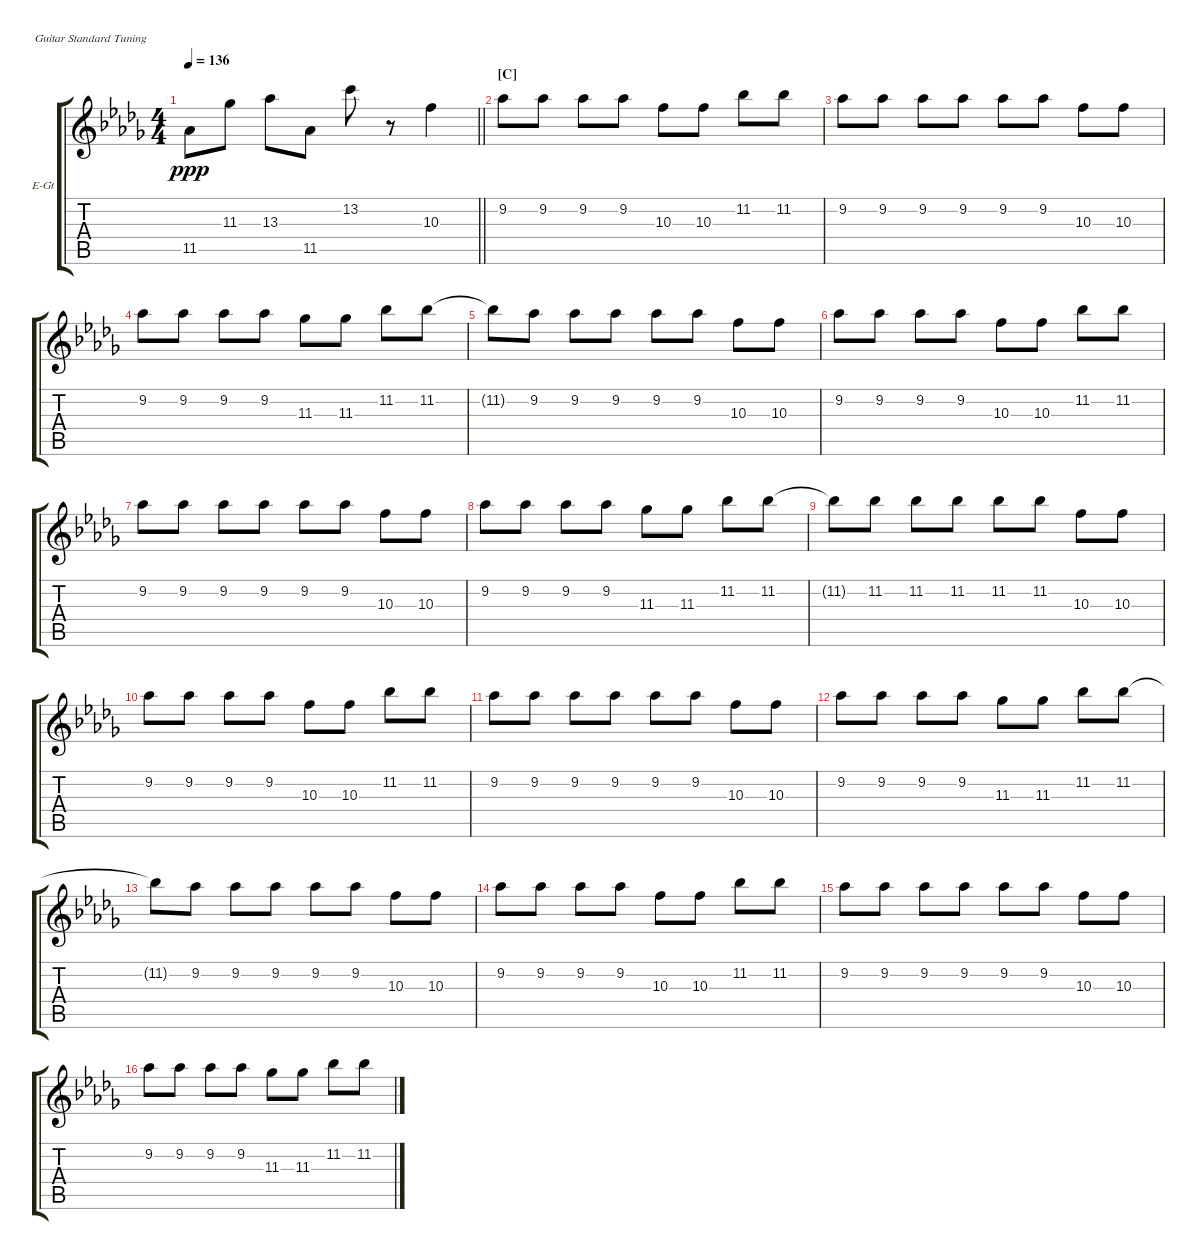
\bracketExtendMode groupsimilarinstruments
\firstSystemTrackNameOrientation horizontal
\otherSystemsTrackNameOrientation horizontal
\track ("Nick Valensi" "E-Gt") {instrument overdrivenguitar}
\staff {score tabs}
\tuning (E4 B3 G3 D3 A2 E2)
\ts (4 4)
\tempo 136
\clef g2
\barLineRight lightlight
\ks db
11.5.8{dy ppp} 11.3.8 13.3.8 11.5.8 13.2.8 r.8 10.3.4 |
\section ("C" "")
9.2.8 9.2.8 9.2.8 9.2.8 10.3.8 10.3.8 11.2.8 11.2.8 |
9.2.8 9.2.8 9.2.8 9.2.8 9.2.8 9.2.8 10.3.8 10.3.8 |
9.2.8 9.2.8 9.2.8 9.2.8 11.3.8 11.3.8 11.2.8 11.2.8 |
11.2{t}.8 9.2.8 9.2.8 9.2.8 9.2.8 9.2.8 10.3.8 10.3.8 |
9.2.8 9.2.8 9.2.8 9.2.8 10.3.8 10.3.8 11.2.8 11.2.8 |
9.2.8 9.2.8 9.2.8 9.2.8 9.2.8 9.2.8 10.3.8 10.3.8 |
9.2.8 9.2.8 9.2.8 9.2.8 11.3.8 11.3.8 11.2.8 11.2.8 |
11.2{t}.8 11.2.8 11.2.8 11.2.8 11.2.8 11.2.8 10.3.8 10.3.8 |
9.2.8 9.2.8 9.2.8 9.2.8 10.3.8 10.3.8 11.2.8 11.2.8 |
9.2.8 9.2.8 9.2.8 9.2.8 9.2.8 9.2.8 10.3.8 10.3.8 |
9.2.8 9.2.8 9.2.8 9.2.8 11.3.8 11.3.8 11.2.8 11.2.8 |
11.2{t}.8 9.2.8 9.2.8 9.2.8 9.2.8 9.2.8 10.3.8 10.3.8 |
9.2.8 9.2.8 9.2.8 9.2.8 10.3.8 10.3.8 11.2.8 11.2.8 |
9.2.8 9.2.8 9.2.8 9.2.8 9.2.8 9.2.8 10.3.8 10.3.8 |
9.2.8 9.2.8 9.2.8 9.2.8 11.3.8 11.3.8 11.2.8 11.2.8
